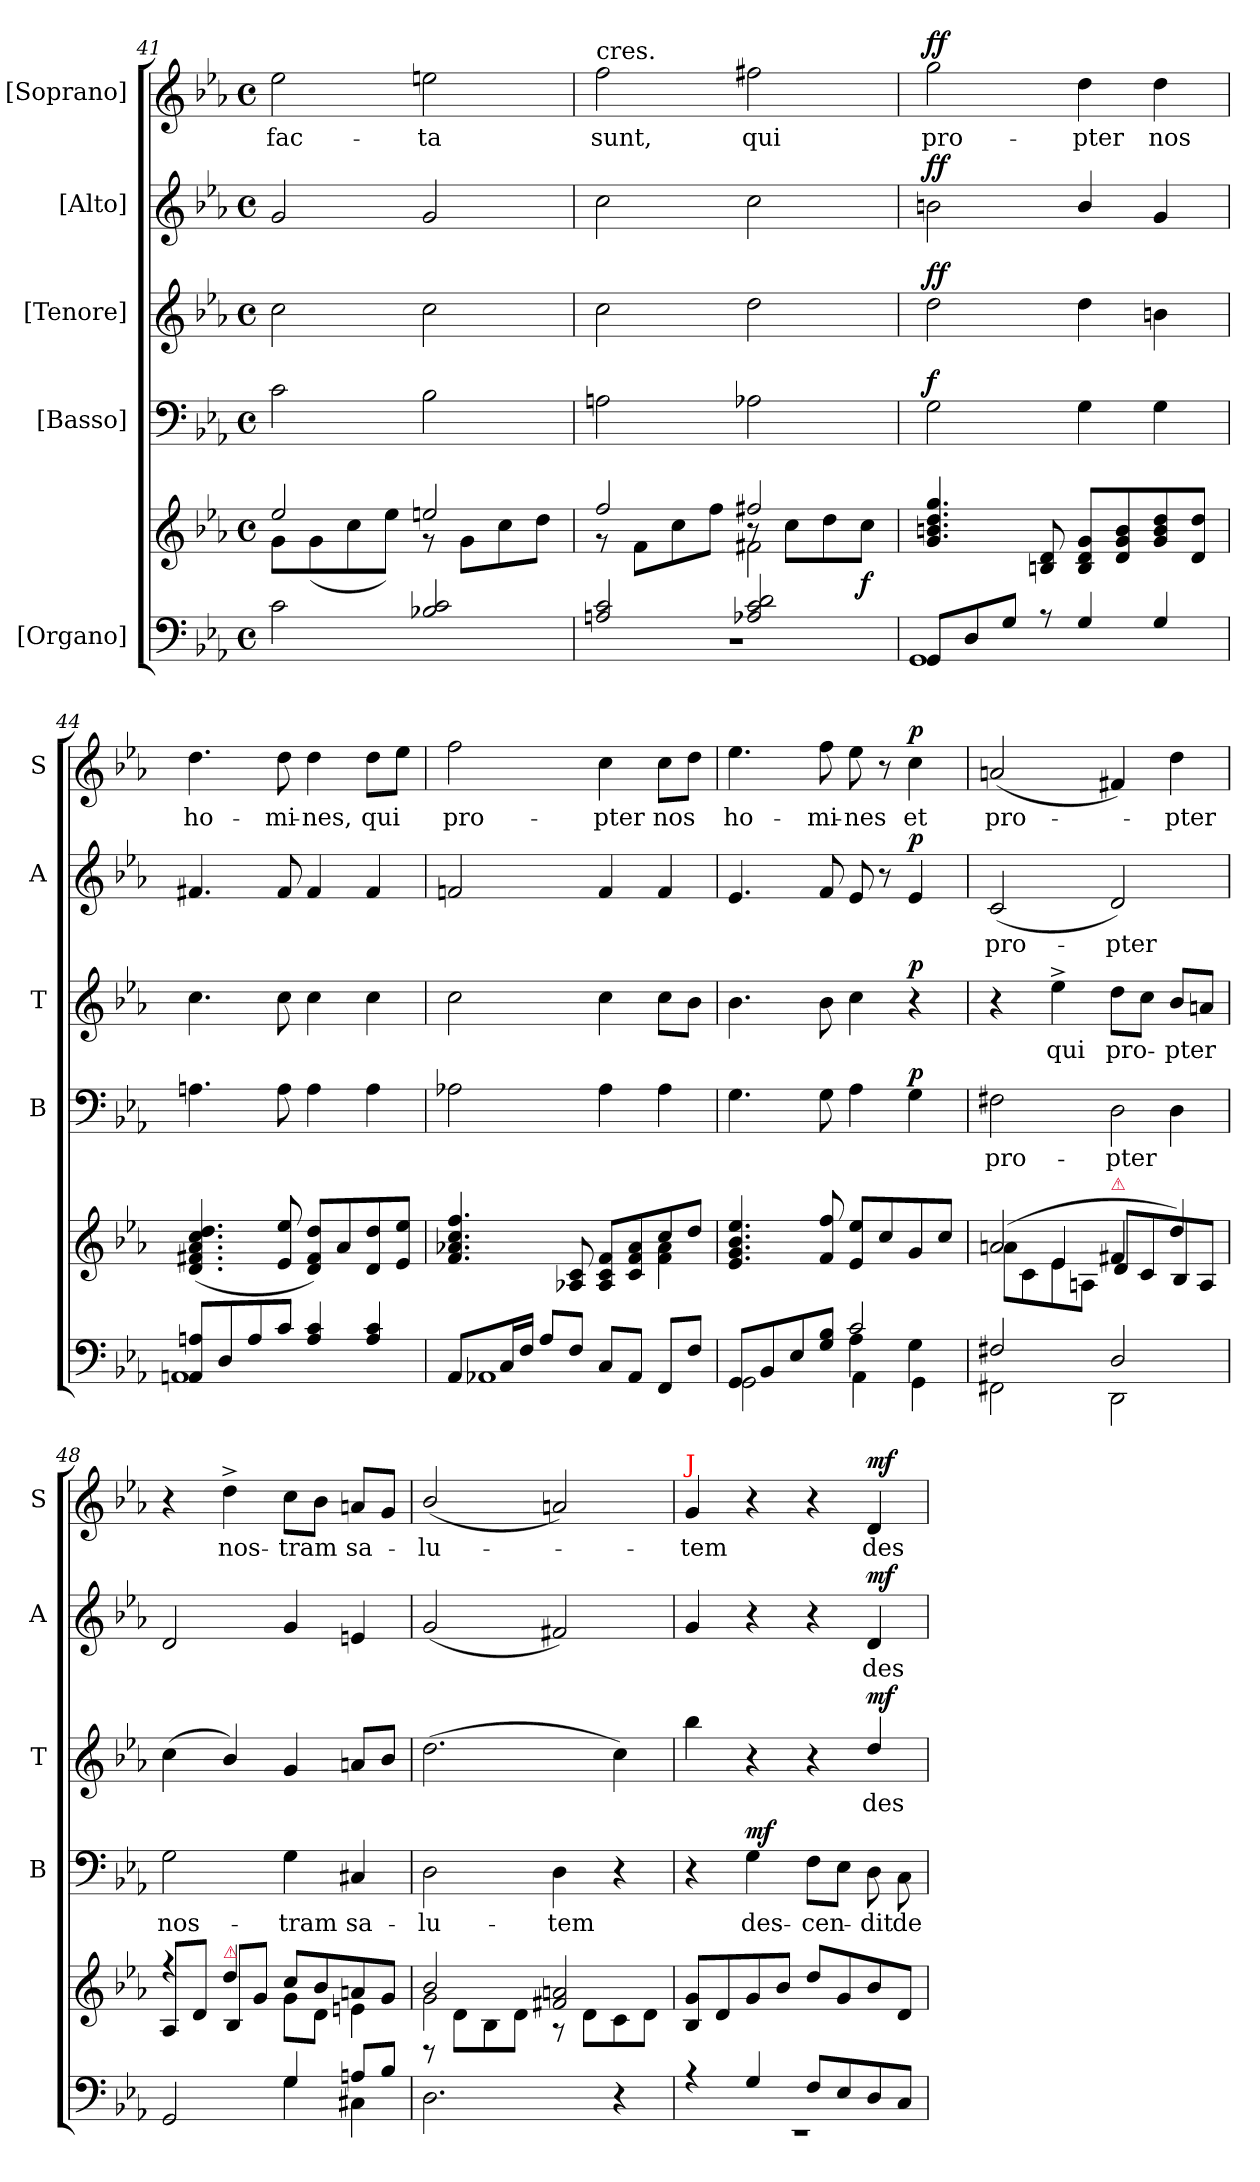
**kern	**kern	**dynam	**kern	**text	**dynam	**kern	**text	**dynam	**kern	**text	**dynam	**kern	**text	**dynam
*part5	*part5	*part5	*part4	*part4	*part4	*part3	*part3	*part3	*part2	*part2	*part2	*part1	*part1	*part1
*staff6	*staff5	*staff5/6	*staff4	*staff4	*staff4	*staff3	*staff3	*staff3	*staff2	*staff2	*staff2	*staff1	*staff1	*staff1
*I"[Organo]	*	*	*I"[Basso]	*	*	*I"[Tenore]	*	*	*I"[Alto]	*	*	*I"[Soprano]	*	*
*	*	*	*I'B	*	*	*I'T	*	*	*I'A	*	*	*I'S	*	*
*clefF4	*clefG2	*	*clefF4	*	*	*clefG2	*	*	*clefG2	*	*	*clefG2	*	*
*	*	*	*	*	*	*ITrd7c12	*	*	*	*	*	*	*	*
*k[b-e-a-]	*k[b-e-a-]	*	*k[b-e-a-]	*	*	*k[b-e-a-]	*	*	*k[b-e-a-]	*	*	*k[b-e-a-]	*	*
*M4/4	*M4/4	*	*M4/4	*	*	*M4/4	*	*	*M4/4	*	*	*M4/4	*	*
*met(c)	*met(c)	*	*met(c)	*	*	*met(c)	*	*	*met(c)	*	*	*met(c)	*	*
=41	=41	=41	=41	=41	=41	=41	=41	=41	=41	=41	=41	=41	=41	=41
*	*^	*	*	*	*	*	*	*	*	*	*	*	*	*
2c\	2ee-/	8g\L	.	2c\	.	.	2c\	.	.	2g/	.	.	2ee-\	fac-	.
.	.	(>8g\	.	.	.	.	.	.	.	.	.	.	.	.	.
.	.	8cc\	.	.	.	.	.	.	.	.	.	.	.	.	.
.	.	8ee-\J)	.	.	.	.	.	.	.	.	.	.	.	.	.
2B-X/ 2c/	2een/	8r	.	2B-\	.	.	2c\	.	.	2g/	.	.	2een\	-ta	.
.	.	8g\L	.	.	.	.	.	.	.	.	.	.	.	.	.
.	.	8cc\	.	.	.	.	.	.	.	.	.	.	.	.	.
.	.	8dd\J	.	.	.	.	.	.	.	.	.	.	.	.	.
=42	=42	=42	=42	=42	=42	=42	=42	=42	=42	=42	=42	=42	=42	=42	=42
*^	*	*^	*	*	*	*	*	*	*	*	*	*	*	*	*
!	!	!	!	!	!	!	!	!	!	!	!	!	!	!	!LO:TX:a:t=cres.	!	!
2An/ 2c/	1r	2ff/	8rg	2reyy	.	2An\	.	.	2c\	.	.	2cc\	.	.	2ff\	sunt,	.
.	.	.	8f\L	.	.	.	.	.	.	.	.	.	.	.	.	.	.
.	.	.	8cc\	.	.	.	.	.	.	.	.	.	.	.	.	.	.
.	.	.	8ff\J	.	.	.	.	.	.	.	.	.	.	.	.	.	.
2A-X/ 2c/ 2d/	.	2ff#X/	8r	2f#X\	.	2A-X\	.	.	2d\	.	.	2cc\	.	.	2ff#X\	qui	.
.	.	.	8cc\L	.	.	.	.	.	.	.	.	.	.	.	.	.	.
.	.	.	8dd\	.	.	.	.	.	.	.	.	.	.	.	.	.	.
.	.	.	8cc\J	.	f	.	.	.	.	.	.	.	.	.	.	.	.
*	*	*	*v	*v	*	*	*	*	*	*	*	*	*	*	*	*	*
=43	=43	=43	=43	=43	=43	=43	=43	=43	=43	=43	=43	=43	=43	=43	=43	=43
!	!	!	!	!	!	!	!LO:DY:a	!	!	!LO:DY:a	!	!	!LO:DY:a	!	!	!LO:DY:a
*	*	*v	*v	*	*	*	*	*	*	*	*	*	*	*	*	*
8GG/L	1GG	4.g/ 4.bn/ 4.dd/ 4.gg/	.	2G\	.	f	2d\	.	ff	2bn\	.	ff	2gg\	pro-	ff
8D/	.	.	.	.	.	.	.	.	.	.	.	.	.	.	.
8G/J	.	.	.	.	.	.	.	.	.	.	.	.	.	.	.
8r	.	8Bn/ 8d/	.	.	.	.	.	.	.	.	.	.	.	.	.
4G/	.	8B/ 8d/ 8g/L	.	4G\	.	.	4d\	.	.	4b/	.	.	4dd\	-pter	.
.	.	8d/ 8g/ 8b/	.	.	.	.	.	.	.	.	.	.	.	.	.
4G/	.	8g/ 8b/ 8dd/	.	4G\	.	.	4Bn\	.	.	4g/	.	.	4dd\	nos	.
.	.	8d/ 8dd/J	.	.	.	.	.	.	.	.	.	.	.	.	.
=44	=44	=44	=44	=44	=44	=44	=44	=44	=44	=44	=44	=44	=44	=44	=44
8AAn/ 8An/L	1AA	(4.d/ 4.f#X/ 4.a-/ 4.cc/ 4.dd/	.	4.An\	.	.	4.c\	.	.	4.f#X/	.	.	4.dd\	ho-	.
8D/	.	.	.	.	.	.	.	.	.	.	.	.	.	.	.
8A/	.	.	.	.	.	.	.	.	.	.	.	.	.	.	.
8c/J	.	8e-/ 8ee-/	.	8A\	.	.	8c\	.	.	8f#/	.	.	8dd\	-mi-	.
4A/ 4c/	.	8d/ 8f#/ 8dd/L)	.	4A\	.	.	4c\	.	.	4f#/	.	.	4dd\	-nes,	.
.	.	8a-/	.	.	.	.	.	.	.	.	.	.	.	.	.
4A/ 4c/	.	8d/ 8dd/	.	4A\	.	.	4c\	.	.	4f#/	.	.	8dd\L	qui	.
.	.	8e-/ 8ee-/J	.	.	.	.	.	.	.	.	.	.	8ee-\J	.	.
=45	=45	=45	=45	=45	=45	=45	=45	=45	=45	=45	=45	=45	=45	=45	=45
*	*	*^	*	*	*	*	*	*	*	*	*	*	*	*	*
8AA-/L	1AA-X	4.f/ 4.a-X/ 4.cc/ 4.ff/	2ryy	.	2A-X\	.	.	2c\	.	.	2fn/	.	.	2ff\	pro-	.
16C/L	.	.	.	.	.	.	.	.	.	.	.	.	.	.	.	.
16F/JJ	.	.	.	.	.	.	.	.	.	.	.	.	.	.	.	.
8A-/L	.	.	.	.	.	.	.	.	.	.	.	.	.	.	.	.
8F/J	.	8A-X/ 8c/	.	.	.	.	.	.	.	.	.	.	.	.	.	.
8C/L	.	8A-/ 8c/ 8f/L	4ryy	.	4A-\	.	.	4c\	.	.	4f/	.	.	4cc\	-pter	.
8AA-/J	.	8c/ 8f/ 8a-/	.	.	.	.	.	.	.	.	.	.	.	.	.	.
8FF/L	.	8cc/	4f\ 4a-\	.	4A-\	.	.	8c\L	.	.	4f/	.	.	8cc\L	nos	.
8F/J	.	8dd/J	.	.	.	.	.	8B-\J	.	.	.	.	.	8dd\J	.	.
*	*	*v	*v	*	*	*	*	*	*	*	*	*	*	*	*	*
=46	=46	=46	=46	=46	=46	=46	=46	=46	=46	=46	=46	=46	=46	=46	=46
*	*^	*	*	*	*	*	*	*	*	*	*	*	*	*	*
8GG/L	2GG\	2rGGyy	4.e-/ 4.g/ 4.b-/ 4.ee-/	.	4.G\	.	.	4.B-\	.	.	4.e-/	.	.	4.ee-\	ho-	.
8BB-/	.	.	.	.	.	.	.	.	.	.	.	.	.	.	.	.
8E-/	.	.	.	.	.	.	.	.	.	.	.	.	.	.	.	.
8G/ 8B-/J	.	.	8f/ 8ff/	.	8G\	.	.	8B-\	.	.	8f/	.	.	8ff\	-mi-	.
2c/	4A-\	4AA-\	8e-/ 8ee-/L	.	4A-\	.	.	4c\	.	.	8e-/	.	.	8ee-\	-nes	.
.	.	.	8cc/	.	.	.	.	.	.	.	8r	.	.	8r	.	.
!	!	!	!	!	!	!	!LO:DY:a	!	!	!LO:DY:a	!	!	!LO:DY:a	!	!	!LO:DY:a
.	4G\	4GG\	8g/	.	4G\	.	p	4r	.	p	4e-/	.	p	4cc\	et	p
.	.	.	8cc/J	.	.	.	.	.	.	.	.	.	.	.	.	.
*	*v	*v	*	*	*	*	*	*	*	*	*	*	*	*	*	*
=47	=47	=47	=47	=47	=47	=47	=47	=47	=47	=47	=47	=47	=47	=47	=47
*	*	*^	*	*^	*	*	*	*	*	*	*	*	*	*	*
*	*	*	*^	*	*	*	*	*	*	*	*	*	*	*	*	*	*
2F#X/	2FF#X\	(2an/	8a\L	4ryy	.	2F#X\	2ryy	pro-	.	4r	.	.	(2c/	pro-	.	(2an/	pro-	.
.	.	.	8c\	.	.	.	.	.	.	.	.	.	.	.	.	.	.	.
.	.	.	8e-\	4e-/	.	.	.	.	.	4e-^\	qui	.	.	.	.	.	.	.
.	.	.	8An\J	.	.	.	.	.	.	.	.	.	.	.	.	.	.	.
!	!	!LO:TX:a:color=crimson:t=⚠	!	!	!	!	!	!	!	!	!	!	!	!	!	!	!	!
2D/	2DD\	4f#X/	8d\L	2ryy	.	2D\	4ryy	-pter	.	8d\L	pro-	.	2d/)	-pter	.	4f#X/)	.	.
.	.	.	8c\	.	.	.	.	.	.	8c\J	.	.	.	.	.	.	.	.
.	.	4dd/)	8B-/	.	.	.	4D	.	.	8B-/L	-pter	.	.	.	.	4dd\	-pter	.
.	.	.	8A/J	.	.	.	.	.	.	8An/J	.	.	.	.	.	.	.	.
*	*	*	*v	*v	*	*	*	*	*	*	*	*	*	*	*	*	*	*
*	*	*	*	*	*v	*v	*	*	*	*	*	*	*	*	*	*	*
=48	=48	=48	=48	=48	=48	=48	=48	=48	=48	=48	=48	=48	=48	=48	=48	=48
2GG/	2ryy	4r	8A-/L	.	2G\	nos-	.	(>4c\	.	.	2d/	.	.	4r	.	.
.	.	.	8d/J	.	.	.	.	.	.	.	.	.	.	.	.	.
!	!	!LO:TX:a:color=crimson:t=⚠	!	!	!	!	!	!	!	!	!	!	!	!	!	!
.	.	4dd/	8B-/L	.	.	.	.	4B-/)	.	.	.	.	.	4dd^\	nos-	.
.	.	.	8g\J	.	.	.	.	.	.	.	.	.	.	.	.	.
4G/	4G\	8cc/L	8g\L	.	4G\	-tram	.	4G/	.	.	4g/	.	.	8cc\L	-tram	.
.	.	8b-/	8d\J	.	.	.	.	.	.	.	.	.	.	8b-\J	.	.
8An/L	4C#X\	8an/	4en\	.	4C#X/	sa-	.	8An/L	.	.	4en/	.	.	8an/L	sa-	.
8B-/J	.	8g/J	.	.	.	.	.	8B-/J	.	.	.	.	.	8g/J	.	.
*v	*v	*	*	*	*	*	*	*	*	*	*	*	*	*	*	*
=49	=49	=49	=49	=49	=49	=49	=49	=49	=49	=49	=49	=49	=49	=49	=49
*	*	*^	*	*	*	*	*	*	*	*	*	*	*	*	*
2.D\	2b-/	2g\	8rD	.	2D\	-lu-	.	(2.d\	.	.	(2g/	.	.	(>2b-/	-lu-	.
.	.	.	8d\L	.	.	.	.	.	.	.	.	.	.	.	.	.
.	.	.	8B-\	.	.	.	.	.	.	.	.	.	.	.	.	.
.	.	.	8d\J	.	.	.	.	.	.	.	.	.	.	.	.	.
.	2f#X/ 2an/	8r	2ryy	.	4D\	-tem	.	.	.	.	2f#X/)	.	.	2an/)	.	.
.	.	8d\L	.	.	.	.	.	.	.	.	.	.	.	.	.	.
4r	.	8c\	.	.	4r	.	.	4c\)	.	.	.	.	.	.	.	.
.	.	8d\J	.	.	.	.	.	.	.	.	.	.	.	.	.	.
*	*	*v	*v	*	*	*	*	*	*	*	*	*	*	*	*	*
=50	=50	=50	=50	=50	=50	=50	=50	=50	=50	=50	=50	=50	=50	=50	=50
*^	*	*	*	*	*	*	*	*	*	*	*	*	*	*	*
!	!	!	!	!	!	!	!	!	!	!	!	!	!	!LO:TX:a:color=red:t=J	!	!
*	*	*v	*v	*	*	*	*	*	*	*	*	*	*	*	*	*
4r	1rEE	8B-/ 8g/L	.	4r	.	.	4b-\	.	.	4g/	.	.	4g/	-tem	.
.	.	8d/	.	.	.	.	.	.	.	.	.	.	.	.	.
!	!	!	!	!	!	!LO:DY:a	!	!	!	!	!	!	!	!	!
4G/	.	8g/	.	4G\	des-	mf	4r	.	.	4r	.	.	4r	.	.
.	.	8b-/J	.	.	.	.	.	.	.	.	.	.	.	.	.
8F/L	.	8dd/L	.	8F\L	-cen-	.	4r	.	.	4r	.	.	4r	.	.
8E-/	.	8g/	.	8E-\J	.	.	.	.	.	.	.	.	.	.	.
!	!	!	!	!	!	!	!	!	!LO:DY:a	!	!	!LO:DY:a	!	!	!LO:DY:a
8D/	.	8b-/	.	8D\	-dit	.	4d/	des-	mf	4d/	des-	mf	4d/	des-	mf
8C/J	.	8d/J	.	8C\	de-	.	.	.	.	.	.	.	.	.	.
*v	*v	*	*	*	*	*	*	*	*	*	*	*	*	*	*
=	=	=	=	=	=	=	=	=	=	=	=	=	=	=
*-	*-	*-	*-	*-	*-	*-	*-	*-	*-	*-	*-	*-	*-	*-
